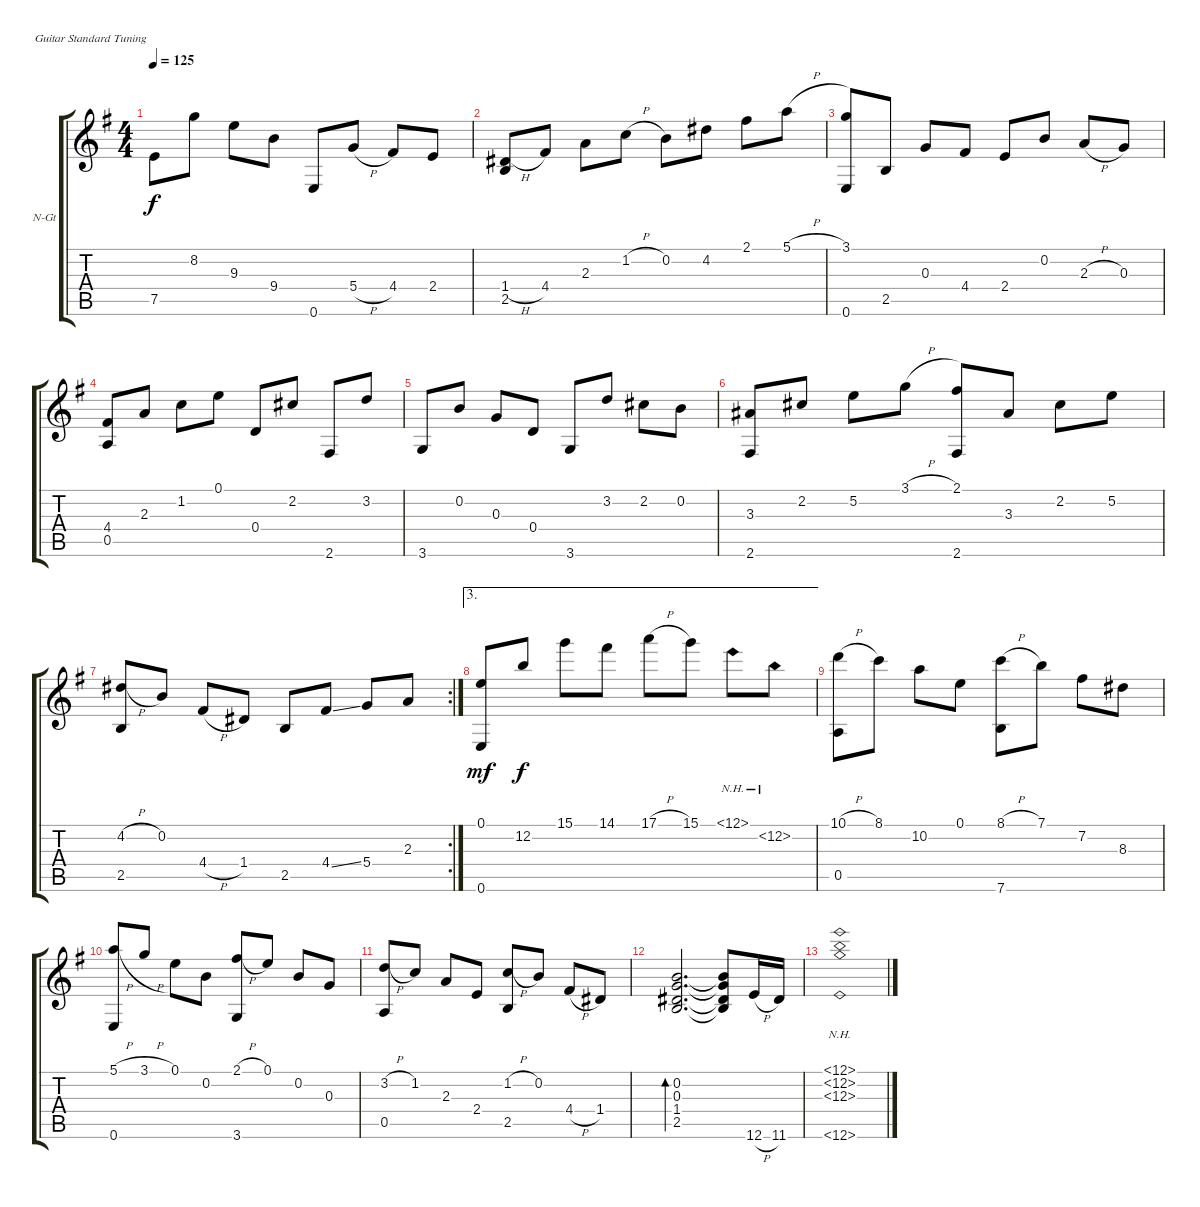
\bracketExtendMode groupsimilarinstruments
\firstSystemTrackNameOrientation horizontal
\otherSystemsTrackNameOrientation horizontal
\track ("Guitar" "N-Gt") {instrument acousticguitarnylon}
\staff {score tabs}
\tuning (E4 B3 G3 D3 A2 E2)
\ts (4 4)
\tempo 125
\clef g2
\ks eminor
7.5.8{dy f} 8.2.8 9.3.8 9.4.8 0.6.8 5.4{h}.8 4.4.8 2.4.8 |
(1.4{h} 2.5).8 4.4.8 2.3.8 1.2{h}.8 0.2.8 4.2.8 2.1.8 5.1{h}.8 |
(3.1 0.6).8 2.5.8 0.3.8 4.4.8 2.4.8 0.2.8 2.3{h}.8 0.3.8 |
(4.4 0.5).8 2.3.8 1.2.8 0.1.8 0.4.8 2.2.8 2.6.8 3.2.8 |
3.6.8 0.2.8 0.3.8 0.4.8 3.6.8 3.2.8 2.2.8 0.2.8 |
(3.3 2.6).8 2.2.8 5.2.8 3.1{h}.8 (2.1 2.6).8 3.3.8 2.2.8 5.2.8 |
\rc 2
(4.2{h} 2.5).8 0.2.8 4.4{h}.8 1.4.8 2.5.8 4.4{ss}.8 5.4.8 2.3.8 |
\ae 3
(0.1 0.6).8{dy mf} 12.2.8{dy f} 15.1.8 14.1.8 17.1{h}.8 15.1.8 12.1{nh}.8 12.2{nh}.8 |
(10.1{h} 0.5).8 8.1.8 10.2.8 0.1.8 (8.1{h} 7.6).8 7.1.8 7.2.8 8.3.8 |
(5.1{h} 0.6).8 3.1{h}.8 0.1.8 0.2.8 (2.1{h} 3.6).8 0.1.8 0.2.8 0.3.8 |
(3.2{h} 0.5).8 1.2.8 2.3.8 2.4.8 (1.2{h} 2.5).8 0.2.8 4.4{h}.8 1.4.8 |
(0.2 0.3 1.4 2.5).2{d bd 480} (0.2{t} 0.3{t} 1.4{t} 2.5{t}).8 12.6{h}.16 11.6.16 |
(12.1{nh} 12.2{nh} 12.3{nh} 12.6{nh}).1
